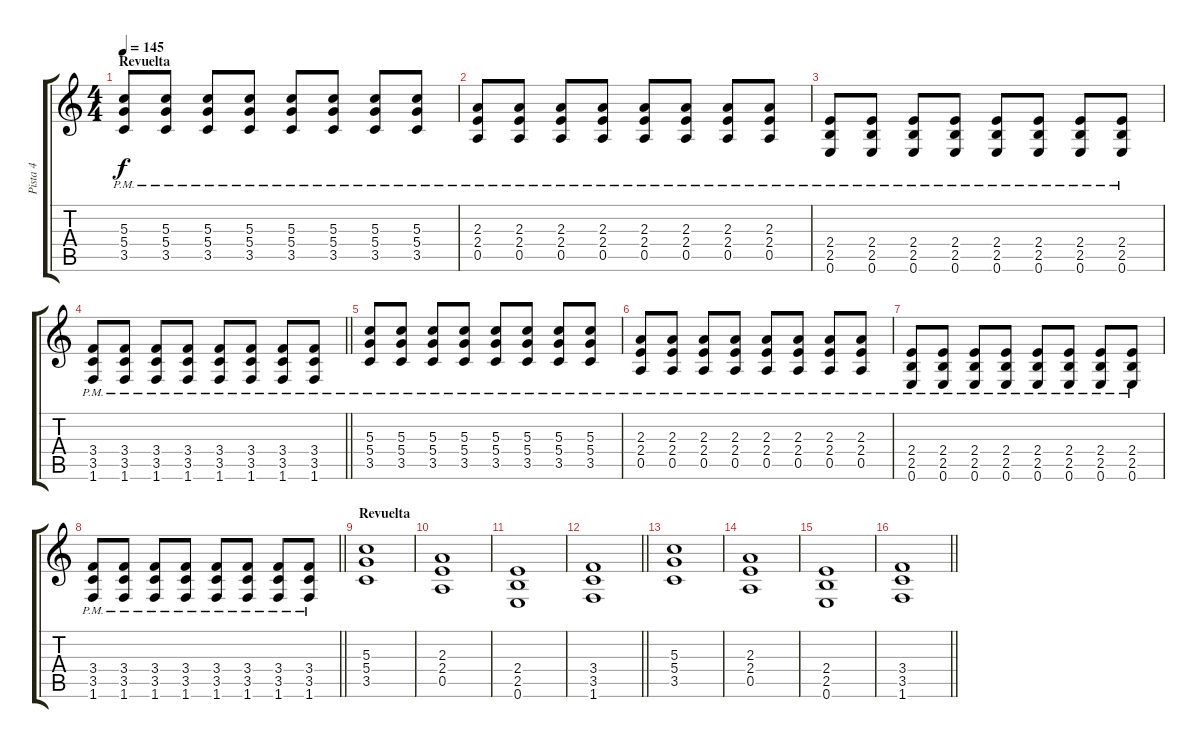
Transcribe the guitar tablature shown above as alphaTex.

\track ("Pista 4" "Pista 4") {instrument overdrivenguitar}
\staff {score tabs}
\tuning (E4 B3 G3 D3 A2 E2) {hide}
\ts (4 4)
\section ("" "Revuelta")
\tempo 145
\clef g2
\ks c
(5.3{pm} 5.4{pm} 3.5{pm}).8{dy f} (5.3{pm} 5.4{pm} 3.5{pm}).8 (5.3{pm} 5.4{pm} 3.5{pm}).8 (5.3{pm} 5.4{pm} 3.5{pm}).8 (5.3{pm} 5.4{pm} 3.5{pm}).8 (5.3{pm} 5.4{pm} 3.5{pm}).8 (5.3{pm} 5.4{pm} 3.5{pm}).8 (5.3{pm} 5.4{pm} 3.5{pm}).8 |
(2.3{pm} 2.4{pm} 0.5{pm}).8 (2.3{pm} 2.4{pm} 0.5{pm}).8 (2.3{pm} 2.4{pm} 0.5{pm}).8 (2.3{pm} 2.4{pm} 0.5{pm}).8 (2.3{pm} 2.4{pm} 0.5{pm}).8 (2.3{pm} 2.4{pm} 0.5{pm}).8 (2.3{pm} 2.4{pm} 0.5{pm}).8 (2.3{pm} 2.4{pm} 0.5{pm}).8 |
(2.4{pm} 2.5{pm} 0.6{pm}).8 (2.4{pm} 2.5{pm} 0.6{pm}).8 (2.4{pm} 2.5{pm} 0.6{pm}).8 (2.4{pm} 2.5{pm} 0.6{pm}).8 (2.4{pm} 2.5{pm} 0.6{pm}).8 (2.4{pm} 2.5{pm} 0.6{pm}).8 (2.4{pm} 2.5{pm} 0.6{pm}).8 (2.4{pm} 2.5{pm} 0.6{pm}).8 |
\barLineRight lightlight
(3.4{pm} 3.5{pm} 1.6{pm}).8 (3.4{pm} 3.5{pm} 1.6{pm}).8 (3.4{pm} 3.5{pm} 1.6{pm}).8 (3.4{pm} 3.5{pm} 1.6{pm}).8 (3.4{pm} 3.5{pm} 1.6{pm}).8 (3.4{pm} 3.5{pm} 1.6{pm}).8 (3.4{pm} 3.5{pm} 1.6{pm}).8 (3.4{pm} 3.5{pm} 1.6{pm}).8 |
(5.3{pm} 5.4{pm} 3.5{pm}).8 (5.3{pm} 5.4{pm} 3.5{pm}).8 (5.3{pm} 5.4{pm} 3.5{pm}).8 (5.3{pm} 5.4{pm} 3.5{pm}).8 (5.3{pm} 5.4{pm} 3.5{pm}).8 (5.3{pm} 5.4{pm} 3.5{pm}).8 (5.3{pm} 5.4{pm} 3.5{pm}).8 (5.3{pm} 5.4{pm} 3.5{pm}).8 |
(2.3{pm} 2.4{pm} 0.5{pm}).8 (2.3{pm} 2.4{pm} 0.5{pm}).8 (2.3{pm} 2.4{pm} 0.5{pm}).8 (2.3{pm} 2.4{pm} 0.5{pm}).8 (2.3{pm} 2.4{pm} 0.5{pm}).8 (2.3{pm} 2.4{pm} 0.5{pm}).8 (2.3{pm} 2.4{pm} 0.5{pm}).8 (2.3{pm} 2.4{pm} 0.5{pm}).8 |
(2.4{pm} 2.5{pm} 0.6{pm}).8 (2.4{pm} 2.5{pm} 0.6{pm}).8 (2.4{pm} 2.5{pm} 0.6{pm}).8 (2.4{pm} 2.5{pm} 0.6{pm}).8 (2.4{pm} 2.5{pm} 0.6{pm}).8 (2.4{pm} 2.5{pm} 0.6{pm}).8 (2.4{pm} 2.5{pm} 0.6{pm}).8 (2.4{pm} 2.5{pm} 0.6{pm}).8 |
\barLineRight lightlight
(3.4{pm} 3.5{pm} 1.6{pm}).8 (3.4{pm} 3.5{pm} 1.6{pm}).8 (3.4{pm} 3.5{pm} 1.6{pm}).8 (3.4{pm} 3.5{pm} 1.6{pm}).8 (3.4{pm} 3.5{pm} 1.6{pm}).8 (3.4{pm} 3.5{pm} 1.6{pm}).8 (3.4{pm} 3.5{pm} 1.6{pm}).8 (3.4{pm} 3.5{pm} 1.6{pm}).8 |
\section ("" "Revuelta")
(5.3 5.4 3.5).1 |
(2.3 2.4 0.5).1 |
(2.4 2.5 0.6).1 |
\barLineRight lightlight
(3.4 3.5 1.6).1 |
(5.3 5.4 3.5).1 |
(2.3 2.4 0.5).1 |
(2.4 2.5 0.6).1 |
\barLineRight lightlight
(3.4 3.5 1.6).1
